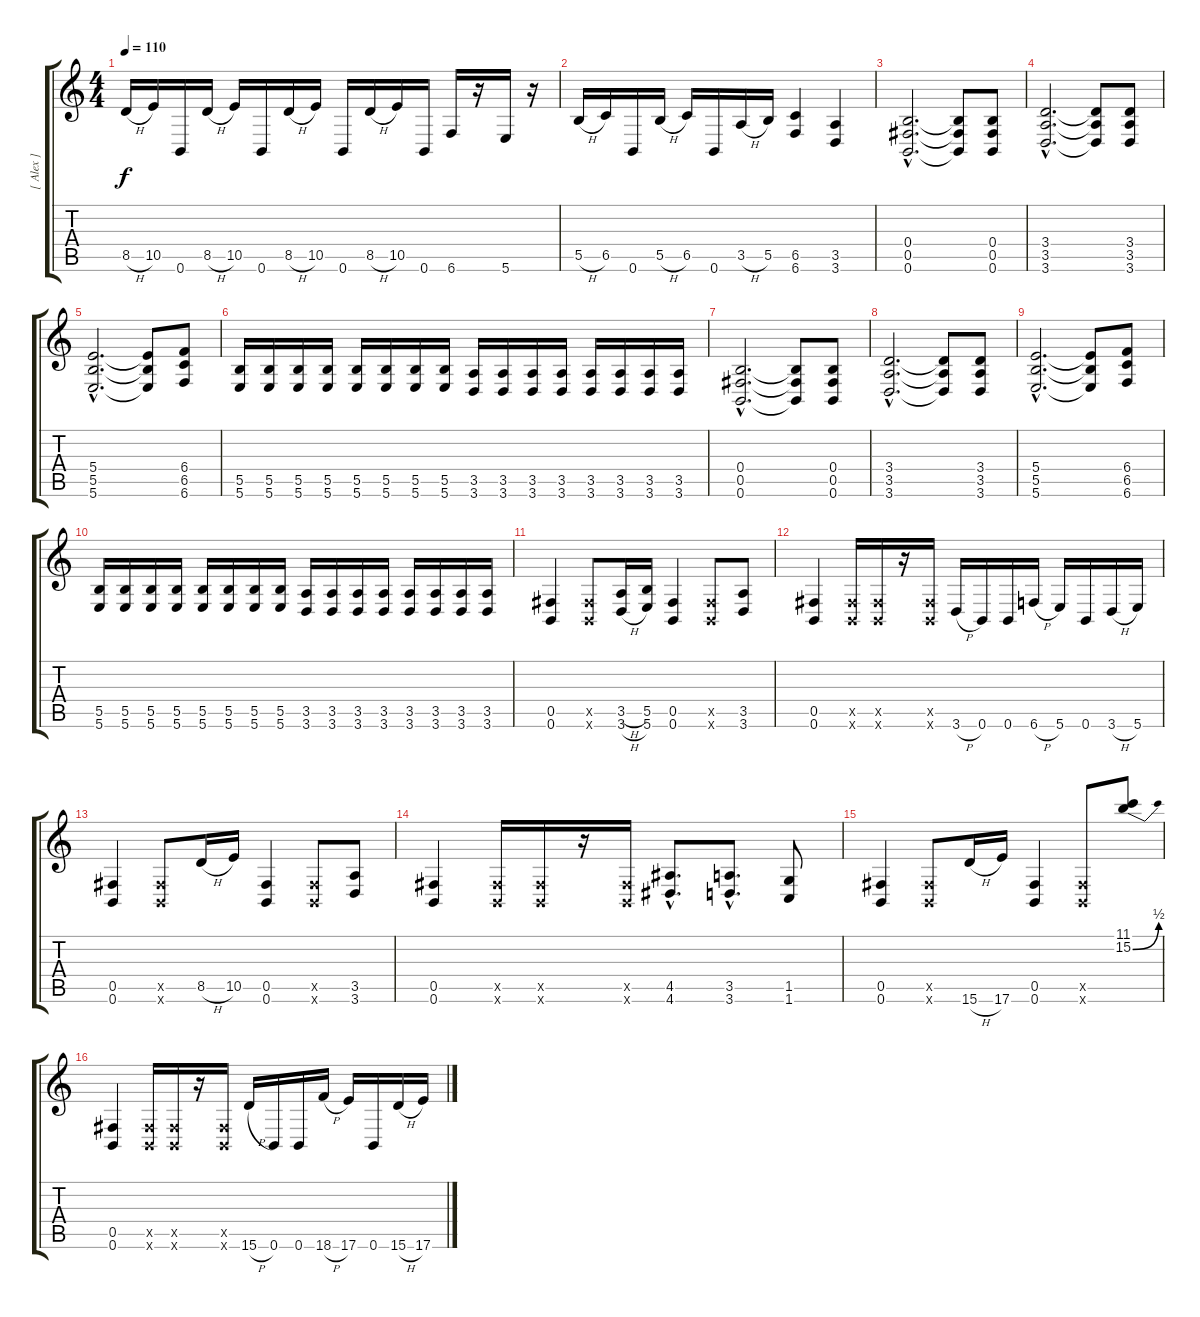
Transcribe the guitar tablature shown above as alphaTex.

\track ("[ Alex ]" "[ Alex ]") {instrument distortionguitar}
\staff {score tabs}
\tuning (Db4 Ab3 E3 B2 Gb2 B1) {hide}
\ts (4 4)
\tempo 110
\clef g2
\ks c
8.5{h}.16{dy f} 10.5.16 0.6.16 8.5{h}.16 10.5.16 0.6.16 8.5{h}.16 10.5.16 0.6.16 8.5{h}.16 10.5.16 0.6.16 6.6.16 r.16 5.6.16 r.16 |
5.5{h}.16 6.5.16 0.6.16 5.5{h}.16 6.5.16 0.6.16 3.5{h}.16 5.5.16 (6.5 6.6).4 (3.5 3.6).4 |
(0.4{hac} 0.5{hac} 0.6{hac}).2{d} (0.4{t} 0.5{t} 0.6{t}).8 (0.4 0.5 0.6).8 |
(3.4{hac} 3.5{hac} 3.6{hac}).2{d} (3.4{t} 3.5{t} 3.6{t}).8 (3.4 3.5 3.6).8 |
(5.4{hac} 5.5{hac} 5.6{hac}).2{d} (5.4{t} 5.5{t} 5.6{t}).8 (6.4 6.5 6.6).8 |
(5.5 5.6).16 (5.5 5.6).16 (5.5 5.6).16 (5.5 5.6).16 (5.5 5.6).16 (5.5 5.6).16 (5.5 5.6).16 (5.5 5.6).16 (3.5 3.6).16 (3.5 3.6).16 (3.5 3.6).16 (3.5 3.6).16 (3.5 3.6).16 (3.5 3.6).16 (3.5 3.6).16 (3.5 3.6).16 |
(0.4{hac} 0.5{hac} 0.6{hac}).2{d} (0.4{t} 0.5{t} 0.6{t}).8 (0.4 0.5 0.6).8 |
(3.4{hac} 3.5{hac} 3.6{hac}).2{d} (3.4{t} 3.5{t} 3.6{t}).8 (3.4 3.5 3.6).8 |
(5.4{hac} 5.5{hac} 5.6{hac}).2{d} (5.4{t} 5.5{t} 5.6{t}).8 (6.4 6.5 6.6).8 |
(5.5 5.6).16 (5.5 5.6).16 (5.5 5.6).16 (5.5 5.6).16 (5.5 5.6).16 (5.5 5.6).16 (5.5 5.6).16 (5.5 5.6).16 (3.5 3.6).16 (3.5 3.6).16 (3.5 3.6).16 (3.5 3.6).16 (3.5 3.6).16 (3.5 3.6).16 (3.5 3.6).16 (3.5 3.6).16 |
(0.5 0.6).4 (0.5{x} 0.6{x}).8 (3.5{h} 3.6{h}).16 (5.5 5.6).16 (0.5 0.6).4 (0.5{x} 0.6{x}).8 (3.5 3.6).8 |
(0.5 0.6).4 (0.5{x} 0.6{x}).16 (0.5{x} 0.6{x}).16 r.16 (0.5{x} 0.6{x}).16 3.6{h}.16 0.6.16 0.6.16 6.6{h}.16 5.6.16 0.6.16 3.6{h}.16 5.6.16 |
(0.5 0.6).4 (0.5{x} 0.6{x}).8 8.5{h}.16 10.5.16 (0.5 0.6).4 (0.5{x} 0.6{x}).8 (3.5 3.6).8 |
(0.5 0.6).4 (0.5{x} 0.6{x}).16 (0.5{x} 0.6{x}).16 r.16 (0.5{x} 0.6{x}).16 (4.5{hac} 4.6{hac}).8{d} (3.5{hac} 3.6{hac}).8{d} (1.5 1.6).8 |
(0.5 0.6).4 (0.5{x} 0.6{x}).8 15.6{h}.16 17.6.16 (0.5 0.6).4 (0.5{x} 0.6{x}).8 (11.1 15.2{be (bend 0 0 60 2)}).8 |
(0.5 0.6).4 (0.5{x} 0.6{x}).16 (0.5{x} 0.6{x}).16 r.16 (0.5{x} 0.6{x}).16 15.6{h}.16 0.6.16 0.6.16 18.6{h}.16 17.6.16 0.6.16 15.6{h}.16 17.6.16
